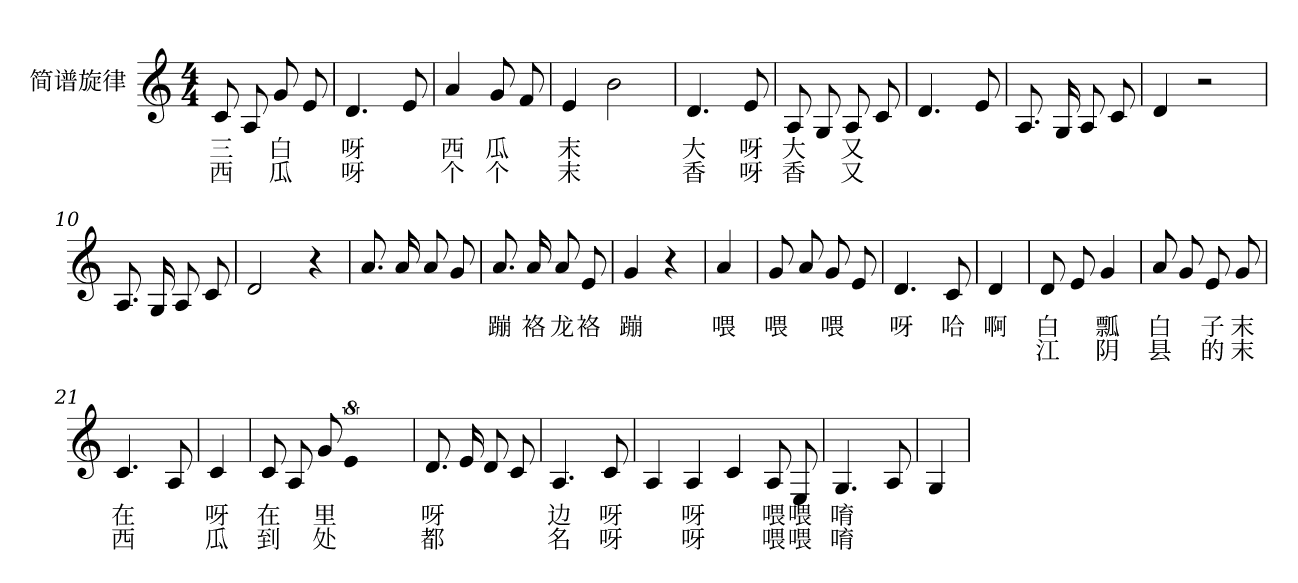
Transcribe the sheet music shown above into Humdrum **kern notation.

**kern	**text	**text
*part1	*part1	*part1
*staff1	*staff1	*staff1
*I"简谱旋律	*	*
*k[]	*	*
*M4/4	*	*
=1	=1	=1
8c	三	西
8A	.	.
8g	白	瓜
8e	.	.
=2	=2	=2
4.d	呀	呀
8e	.	.
=3	=3	=3
4a	西	个
8g	瓜	个
8f	.	.
=4	=4	=4
4e	末	末
2b	.	.
=5	=5	=5
4.d	大	香
8e	呀	呀
=6	=6	=6
8A	大	香
8G	.	.
8A	又	又
8c	.	.
=7	=7	=7
4.d	.	.
8e	.	.
=8	=8	=8
8.A	.	.
16G	.	.
8A	.	.
8c	.	.
=9	=9	=9
4d	.	.
2r	.	.
=10	=10	=10
8.A	.	.
16G	.	.
8A	.	.
8c	.	.
=11	=11	=11
2d	.	.
4r	.	.
=12	=12	=12
8.a	.	.
16a	.	.
8a	.	.
8g	.	.
=13	=13	=13
8.a	蹦	.
16a	袼	.
8a	龙	.
8e	袼	.
=14	=14	=14
4g	蹦	.
4r	.	.
=15	=15	=15
4a	喂	.
=16	=16	=16
8g	喂	.
8a	.	.
8g	喂	.
8e	.	.
=17	=17	=17
4.d	呀	.
8c	哈	.
=18	=18	=18
4d	啊	.
=19	=19	=19
8d	白	江
8e	.	.
4g	瓢	阴
=20	=20	=20
8a	白	县
8g	.	.
8e	子	的
8g	末	末
=21	=21	=21
4.c	在	西
8A	.	.
=22	=22	=22
4c	呀	瓜
=23	=23	=23
8c	在	到
8A	.	.
8g	里	处
!LO:N:vis=2	!	!
8%5e	.	.
=24	=24	=24
8.d	呀	都
16e	.	.
8d	.	.
8c	.	.
=25	=25	=25
4.A	边	名
8c	呀	呀
=26	=26	=26
4A	.	.
4A	呀	呀
4c	.	.
8A	喂	喂
8E	喂	喂
=27	=27	=27
4.G	唷	唷
8A	.	.
=28	=28	=28
4G	.	.
=	=	=
*-	*-	*-
